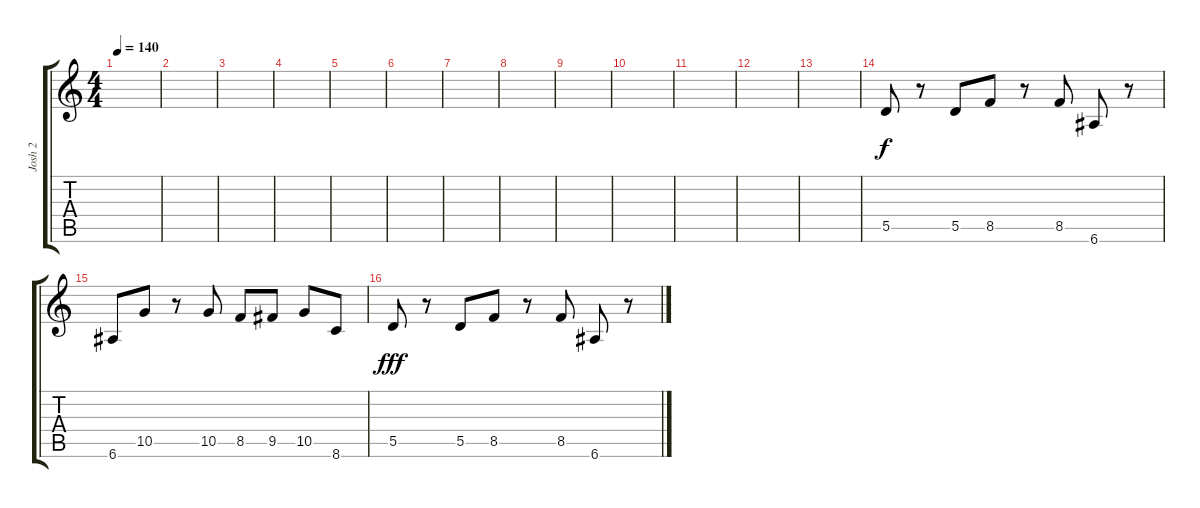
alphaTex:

\track ("Josh 2" "Josh 2") {instrument electricguitarclean}
\staff {score tabs}
\tuning (E4 B3 G3 D3 A2 E2) {hide}
\ts (4 4)
\tempo 140
\clef g2
\ks c
|
|
|
|
|
|
|
|
|
|
|
|
|
5.5.8 r.8 5.5.8 8.5.8 r.8 8.5.8 6.6.8 r.8 |
6.6.8{dy f} 10.5.8 r.8 10.5.8 8.5.8 9.5.8 10.5.8 8.6.8 |
5.5.8{dy fff} r.8 5.5.8 8.5.8 r.8 8.5.8 6.6.8 r.8
